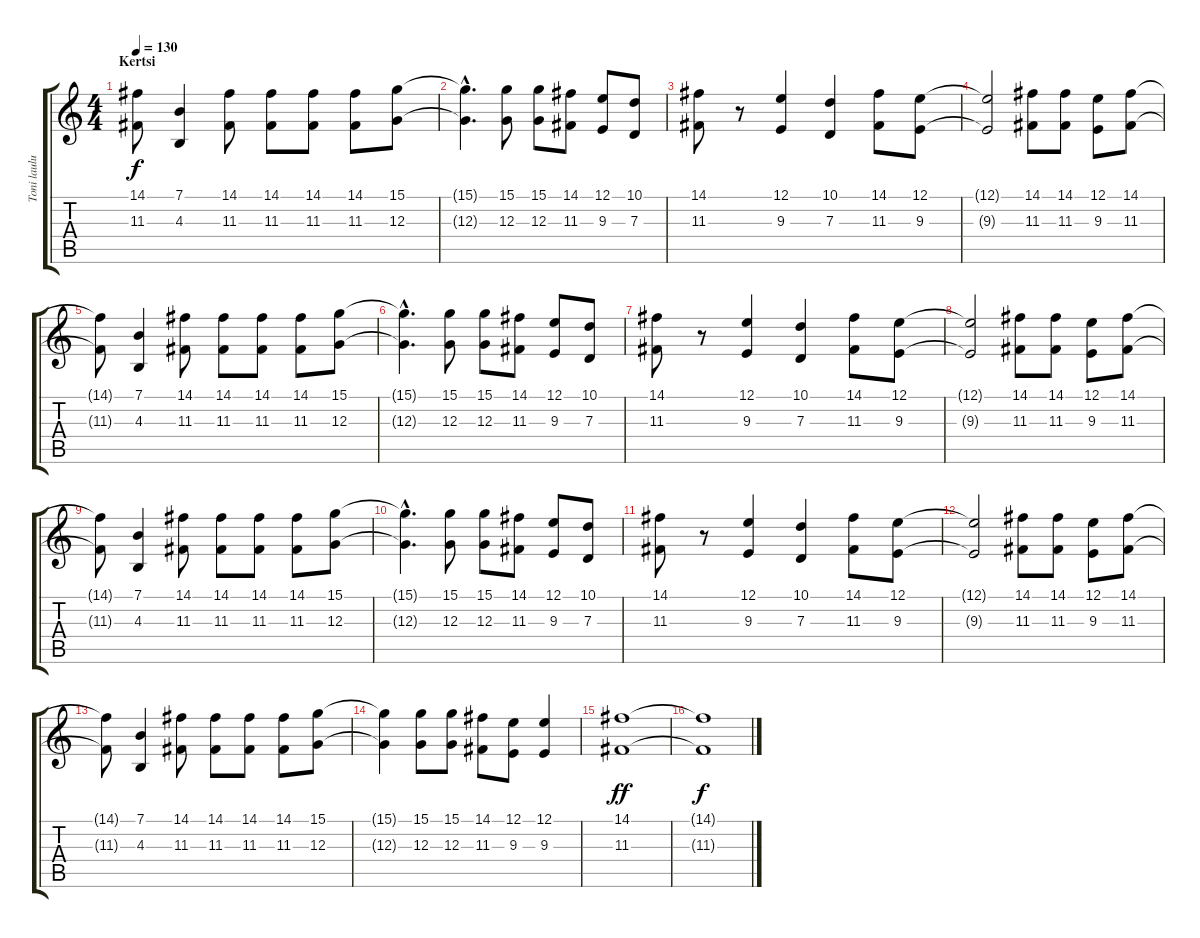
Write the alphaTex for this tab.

\track ("Toni laulu" "Toni laulu") {instrument violin}
\staff {score tabs}
\tuning (E4 B3 G3 D3 A2 E2) {hide}
\ts (4 4)
\section ("" "Kertsi")
\tempo 130
\clef g2
\ks c
(14.1{t} 11.3{t}).8{dy f} (7.1 4.3).4 (14.1 11.3).8 (14.1 11.3).8 (14.1 11.3).8 (14.1 11.3).8 (15.1 12.3).8 |
(15.1{hac t} 12.3{hac t}).4{d} (15.1 12.3).8 (15.1 12.3).8 (14.1 11.3).8 (12.1 9.3).8 (10.1 7.3).8 |
(14.1 11.3).8 r.8 (12.1 9.3).4 (10.1 7.3).4 (14.1 11.3).8 (12.1 9.3).8 |
(12.1{t} 9.3{t}).2 (14.1 11.3).8 (14.1 11.3).8 (12.1 9.3).8 (14.1 11.3).8 |
(14.1{t} 11.3{t}).8 (7.1 4.3).4 (14.1 11.3).8 (14.1 11.3).8 (14.1 11.3).8 (14.1 11.3).8 (15.1 12.3).8 |
(15.1{hac t} 12.3{hac t}).4{d} (15.1 12.3).8 (15.1 12.3).8 (14.1 11.3).8 (12.1 9.3).8 (10.1 7.3).8 |
(14.1 11.3).8 r.8 (12.1 9.3).4 (10.1 7.3).4 (14.1 11.3).8 (12.1 9.3).8 |
(12.1{t} 9.3{t}).2 (14.1 11.3).8 (14.1 11.3).8 (12.1 9.3).8 (14.1 11.3).8 |
(14.1{t} 11.3{t}).8 (7.1 4.3).4 (14.1 11.3).8 (14.1 11.3).8 (14.1 11.3).8 (14.1 11.3).8 (15.1 12.3).8 |
(15.1{hac t} 12.3{hac t}).4{d} (15.1 12.3).8 (15.1 12.3).8 (14.1 11.3).8 (12.1 9.3).8 (10.1 7.3).8 |
(14.1 11.3).8 r.8 (12.1 9.3).4 (10.1 7.3).4 (14.1 11.3).8 (12.1 9.3).8 |
(12.1{t} 9.3{t}).2 (14.1 11.3).8 (14.1 11.3).8 (12.1 9.3).8 (14.1 11.3).8 |
(14.1{t} 11.3{t}).8 (7.1 4.3).4 (14.1 11.3).8 (14.1 11.3).8 (14.1 11.3).8 (14.1 11.3).8 (15.1 12.3).8 |
(15.1{t} 12.3{t}).4 (15.1 12.3).8 (15.1 12.3).8 (14.1 11.3).8 (12.1 9.3).8 (12.1 9.3).4 |
(14.1 11.3).1{dy ff} |
(14.1{t} 11.3{t}).1{dy f}
